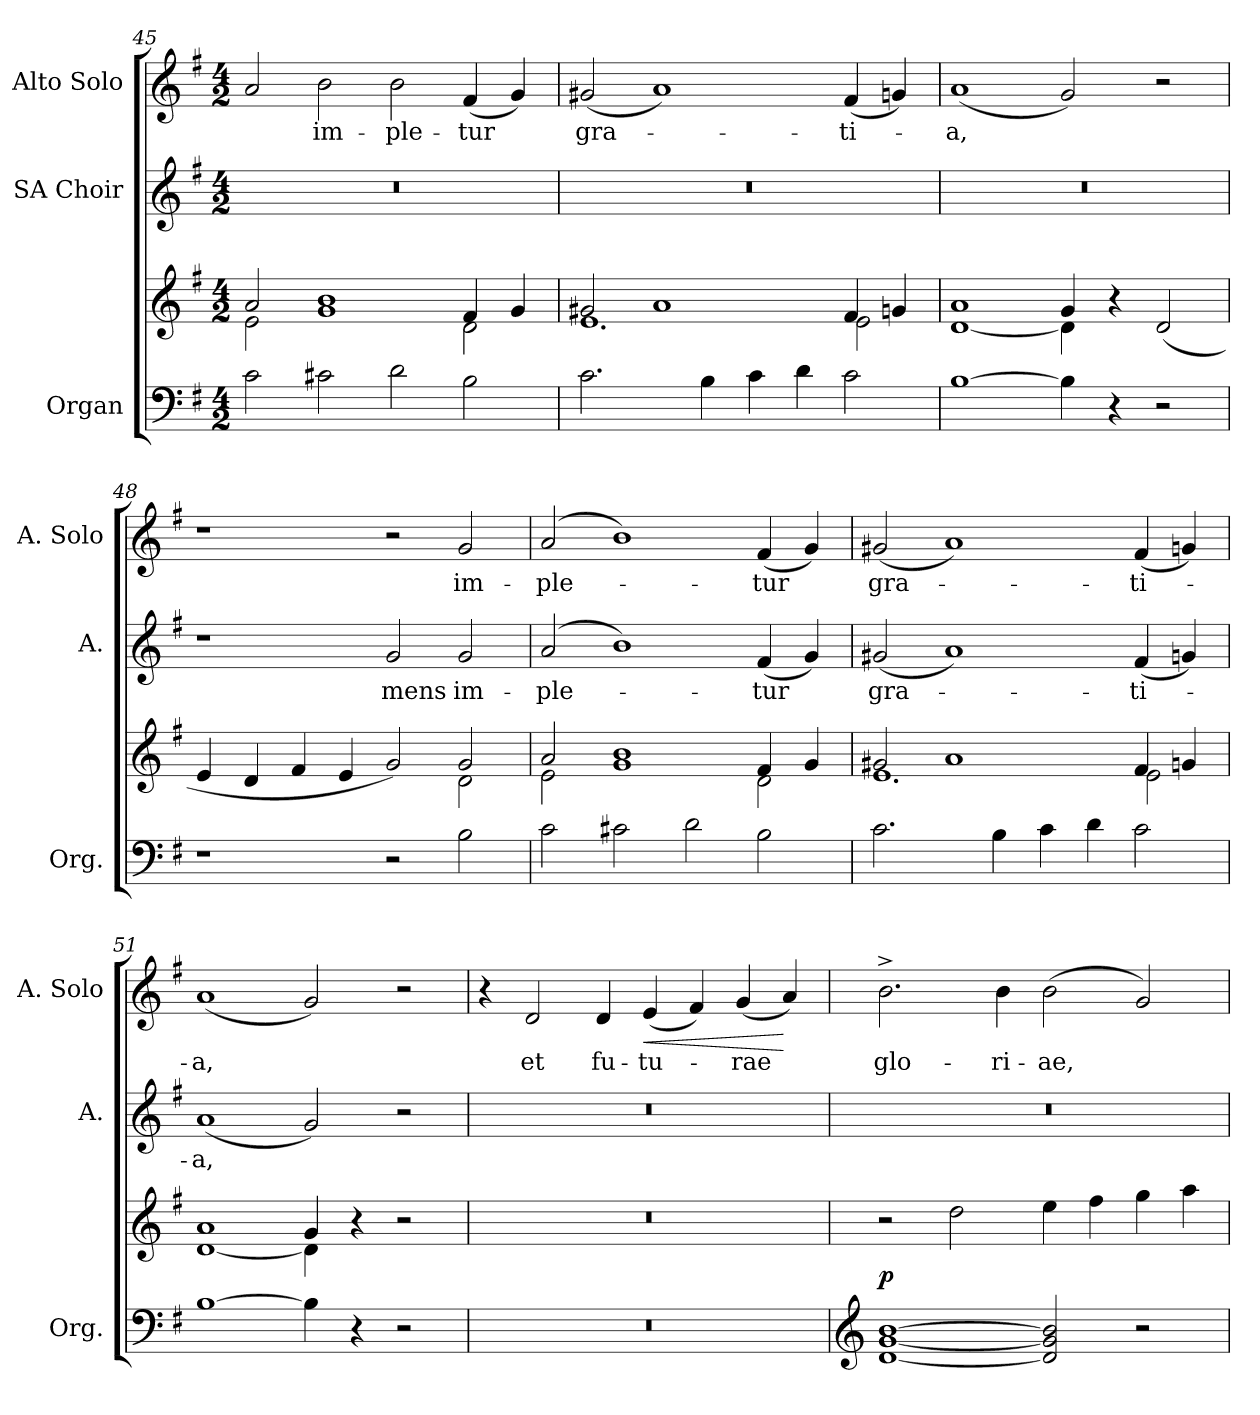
**kern	**kern	**dynam	**kern	**text	**kern	**text	**dynam
*part3	*part3	*part3	*part2	*part2	*part1	*part1	*part1
*staff4	*staff3	*staff3/4	*staff2	*staff2	*staff1	*staff1	*staff1
*I"Organ	*	*	*I"SA Choir	*	*I"Alto Solo	*	*
*I'Org.	*	*	*I'A.	*	*I'A. Solo	*	*
*clefF4	*clefG2	*	*clefG2	*	*clefG2	*	*
*k[f#]	*k[f#]	*	*k[f#]	*	*k[f#]	*	*
*G:	*G:	*	*G:	*	*G:	*	*
*M4/2	*M4/2	*	*M4/2	*	*M4/2	*	*
=45	=45	=45	=45	=45	=45	=45	=45
*	*^	*	*	*	*	*	*
!	!	!	!	!LO:N:vis=1	!	!	!	!
2ci\	2ai/	2ei\	.	0r	.	2ai/	.	.
!	!	!	!	!	!	!	!LO:LY:b:color=#000000	!
2c#Xi\	1bi	1gi	.	.	.	2bi\	im-	.
!	!	!	!	!	!	!	!LO:LY:b:color=#000000	!
2di\	.	.	.	.	.	2bi\	-ple-	.
!	!	!	!	!	!	!	!LO:LY:b:color=#000000	!
2Bi\	4f#i/	2di\	.	.	.	(4f#i/	-tur	.
.	4gi/	.	.	.	.	4gi/)	.	.
!!LO:LB:g=z
=46	=46	=46	=46	=46	=46	=46	=46	=46
!	!	!	!	!LO:N:vis=1	!	!	!	!
!	!	!	!	!	!	!	!LO:LY:b:color=#000000	!
2.ci\	2g#Xi/	1.ei	.	0r	.	(2g#Xi/	gra-	.
.	1ai	.	.	.	.	1ai)	.	.
4Bi\	.	.	.	.	.	.	.	.
4ci\	.	.	.	.	.	.	.	.
4di\	.	.	.	.	.	.	.	.
!	!	!	!	!	!	!	!LO:LY:b:color=#000000	!
2ci\	4f#i/	2ei\	.	.	.	(4f#i/	-ti-	.
.	4gni/	.	.	.	.	4gni/)	.	.
=47	=47	=47	=47	=47	=47	=47	=47	=47
!	!	!	!	!LO:N:vis=1	!	!	!	!
!	!	!	!	!	!	!	!LO:LY:b:color=#000000	!
[1Bi	1ai	[1di	.	0r	.	(1ai	-a,	.
4Bi\]	4gi/	4di\]	.	.	.	2gi/)	.	.
4r	4r	2.ryy	.	.	.	.	.	.
2r	(2di/	.	.	.	.	2r	.	.
=48	=48	=48	=48	=48	=48	=48	=48	=48
1r	4ei/	1.ryy	.	1r	.	1r	.	.
.	4di/	.	.	.	.	.	.	.
.	4f#i/	.	.	.	.	.	.	.
.	4ei/	.	.	.	.	.	.	.
!	!	!	!	!	!LO:LY:b:color=#000000	!	!	!
2r	2gi/)	.	.	2gi/	mens	2r	.	.
!	!	!	!	!	!LO:LY:b:color=#000000	!	!	!
!	!	!	!	!	!	!	!LO:LY:b:color=#000000	!
2Bi\	2gi/	2di\	.	2gi/	im-	2gi/	im-	.
=49	=49	=49	=49	=49	=49	=49	=49	=49
!	!	!	!	!	!LO:LY:b:color=#000000	!	!	!
!	!	!	!	!	!	!	!LO:LY:b:color=#000000	!
2ci\	2ai/	2ei\	.	(2ai/	-ple-	(2ai/	-ple-	.
2c#Xi\	1bi	1gi	.	1bi)	.	1bi)	.	.
2di\	.	.	.	.	.	.	.	.
!	!	!	!	!	!LO:LY:b:color=#000000	!	!	!
!	!	!	!	!	!	!	!LO:LY:b:color=#000000	!
2Bi\	4f#i/	2di\	.	(4f#i/	-tur	(4f#i/	-tur	.
.	4gi/	.	.	4gi/)	.	4gi/)	.	.
=50	=50	=50	=50	=50	=50	=50	=50	=50
!	!	!	!	!	!LO:LY:b:color=#000000	!	!	!
!	!	!	!	!	!	!	!LO:LY:b:color=#000000	!
2.ci\	2g#Xi/	1.ei	.	(2g#Xi/	gra-	(2g#Xi/	gra-	.
.	1ai	.	.	1ai)	.	1ai)	.	.
4Bi\	.	.	.	.	.	.	.	.
4ci\	.	.	.	.	.	.	.	.
4di\	.	.	.	.	.	.	.	.
!	!	!	!	!	!LO:LY:b:color=#000000	!	!	!
!	!	!	!	!	!	!	!LO:LY:b:color=#000000	!
2ci\	4f#i/	2ei\	.	(4f#i/	-ti-	(4f#i/	-ti-	.
.	4gni/	.	.	4gni/)	.	4gni/)	.	.
=51	=51	=51	=51	=51	=51	=51	=51	=51
!	!	!	!	!	!LO:LY:b:color=#000000	!	!	!
!	!	!	!	!	!	!	!LO:LY:b:color=#000000	!
[1Bi	1ai	[1di	.	(1ai	-a,	(1ai	-a,	.
4Bi\]	4gi/	4di\]	.	2gi/)	.	2gi/)	.	.
4r	4r	2.ryy	.	.	.	.	.	.
2r	2r	.	.	2r	.	2r	.	.
*	*v	*v	*	*	*	*	*	*
=52	=52	=52	=52	=52	=52	=52	=52
!LO:N:vis=1	!LO:N:vis=1	!	!LO:N:vis=1	!	!	!	!
0r	0r	.	0r	.	4r	.	.
!	!	!	!	!	!	!LO:LY:b:color=#000000	!
.	.	.	.	.	2di/	et	.
!	!	!	!	!	!	!LO:LY:b:color=#000000	!
.	.	.	.	.	4di/	fu-	.
!	!	!	!	!	!	!LO:LY:b:color=#000000	!LO:HP:b
.	.	.	.	.	(4ei/	-tu-	<
.	.	.	.	.	4f#i/)	.	.
!	!	!	!	!	!	!LO:LY:b:color=#000000	!
.	.	.	.	.	(4gi/	-rae	.
.	.	.	.	.	4ai/)	.	[
!!LO:LB:g=z
=53	=53	=53	=53	=53	=53	=53	=53
*clefG2	*	*	*	*	*	*	*
!	!	!	!LO:N:vis=1	!	!	!	!
!	!	!	!	!	!	!LO:LY:b:color=#000000	!
[1di [1gi [1bi	2r	p	0r	.	2.b^i\	glo-	.
.	2ddi\	.	.	.	.	.	.
!	!	!	!	!	!	!LO:LY:b:color=#000000	!
.	.	.	.	.	4bi\	-ri-	.
!	!	!	!	!	!	!LO:LY:b:color=#000000	!
2di/] 2gi] 2bi]	4eei\	.	.	.	(2bi\	-ae,	.
.	4ff#i\	.	.	.	.	.	.
2r	4ggi\	.	.	.	2gi/)	.	.
.	4aai\	.	.	.	.	.	.
=	=	=	=	=	=	=	=
*-	*-	*-	*-	*-	*-	*-	*-
